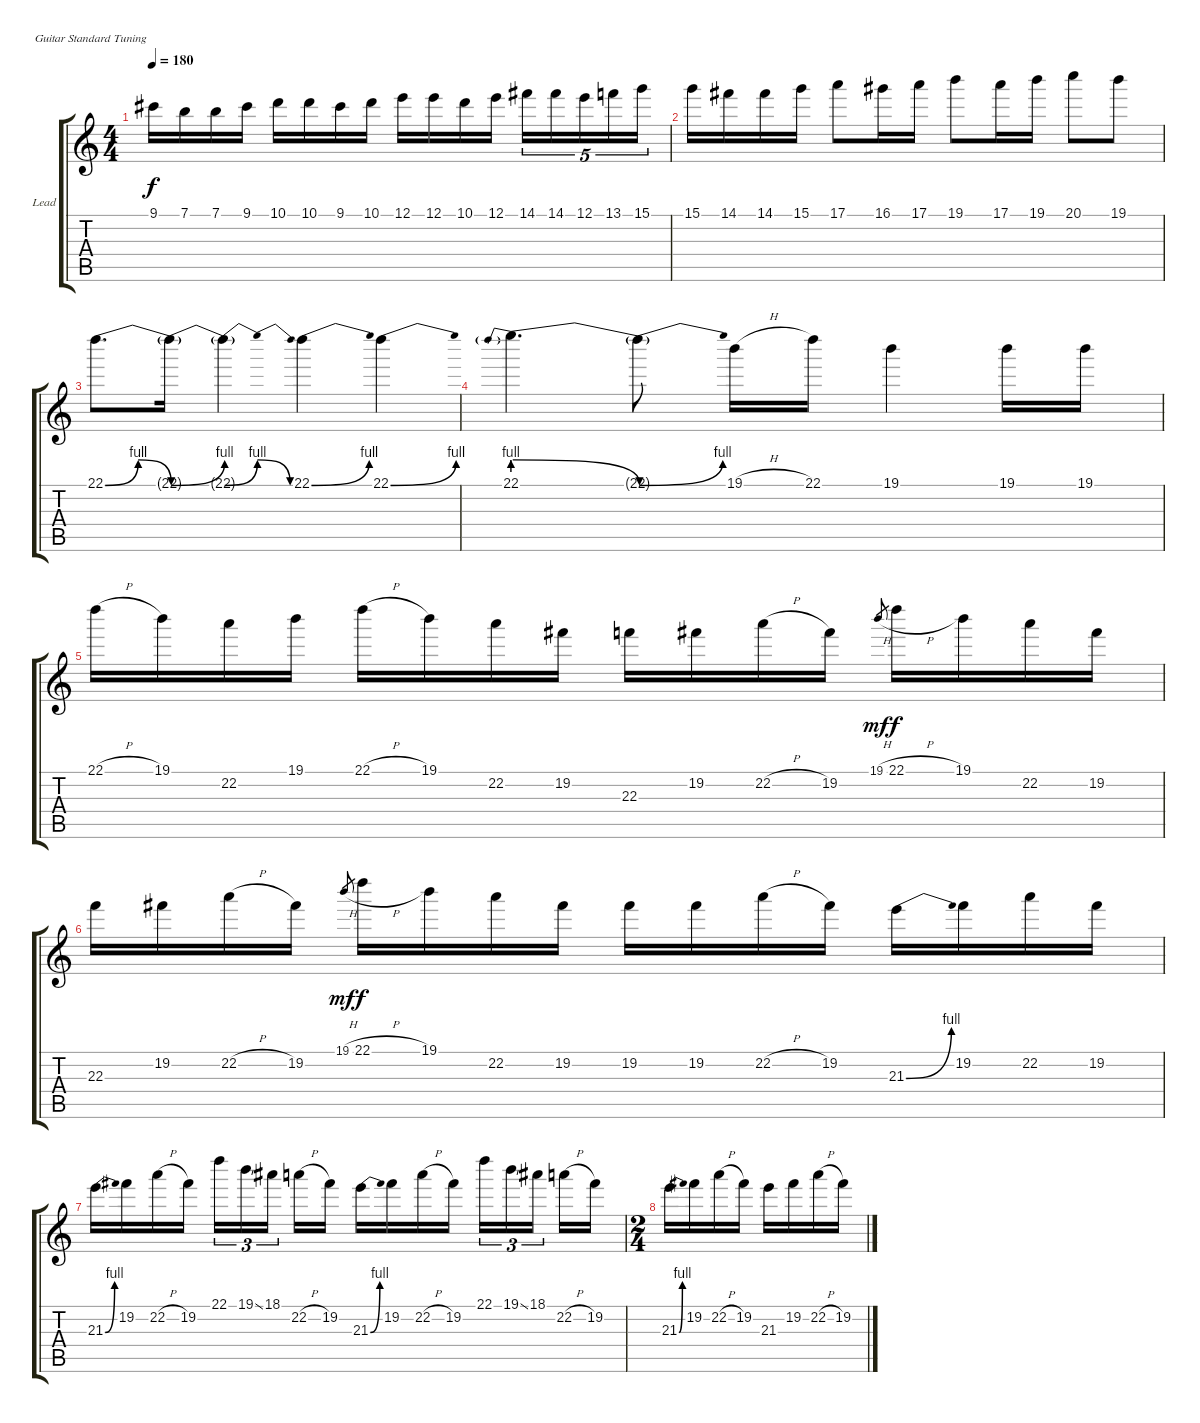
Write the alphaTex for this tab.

\bracketExtendMode groupsimilarinstruments
\firstSystemTrackNameOrientation horizontal
\otherSystemsTrackNameOrientation horizontal
\track ("Guitar Lead" "Lead") {instrument distortionguitar}
\staff {score tabs}
\tuning (E4 B3 G3 D3 A2 E2)
\ts (4 4)
\tempo 180
\clef g2
\scale
0.333333
\ks c
9.1.16{dy f} 7.1.16 7.1.16 9.1.16 10.1.16 10.1.16 9.1.16 10.1.16 12.1.16 12.1.16 10.1.16 12.1.16 14.1.16{tu (5 4)} 14.1.16{tu (5 4)} 12.1.16{tu (5 4)} 13.1.16{tu (5 4)} 15.1.16{tu (5 4)} |
\scale
0.333333 15.1.16 14.1.16 14.1.16 15.1.16 17.1.8 16.1.16 17.1.16 19.1.8 17.1.16 19.1.16 20.1.8 19.1.8 |
\scale
0.333333 22.1{be (bendrelease 0 0 30 4 30 4 60 0)}.8{d} 22.1{be (bend 0 0 60 4) t}.16 22.1{be (bendrelease 0 0 30 4 30 4 60 0) t}.4 22.1{be (bend 0 0 60 4)}.4 22.1{be (bend 0 0 60 4)}.4 |
\scale
0.333333 22.1{be (prebendrelease 0 4 60 0)}.4{d} 22.1{be (bend 0 0 60 4) t}.8 19.1{h}.16 22.1.16 19.1.4 19.1.16 19.1.16 |
\scale
0.333333 22.1{h}.16 19.1.16 22.2.16 19.1.16 22.1{h}.16 19.1.16 22.2.16 19.2.16 22.3.16 19.2.16 22.2{h}.16 19.2.16 19.1{h}.8{gr dy mf} 22.1{h}.16{dy f} 19.1.16 22.2.16 19.2.16 |
\scale
0.333333 22.3.16 19.2.16 22.2{h}.16 19.2.16 19.1{h}.8{gr dy mf} 22.1{h}.16{dy f} 19.1.16 22.2.16 19.2.16 19.2.16 19.2.16 22.2{h}.16 19.2.16 21.3{be (bend 0 0 60 4)}.16 19.2.16 22.2.16 19.2.16 |
\scale
0.333333 21.3{be (bend 0 0 60 4)}.16 19.2.16 22.2{h}.16 19.2.16 22.1.16{tu (3 2)} 19.1{ss}.16{tu (3 2)} 18.1.16{tu (3 2)} 22.2{h}.16 19.2.16 21.3{be (bend 0 0 60 4)}.16 19.2.16 22.2{h}.16 19.2.16 22.1.16{tu (3 2)} 19.1{ss}.16{tu (3 2)} 18.1.16{tu (3 2)} 22.2{h}.16 19.2.16 |
\ts (2 4)
\scale
0.39527 21.3{be (bend 0 0 60 4)}.16 19.2.16 22.2{h}.16 19.2.16 21.3.16 19.2.16 22.2{h}.16 19.2.16
